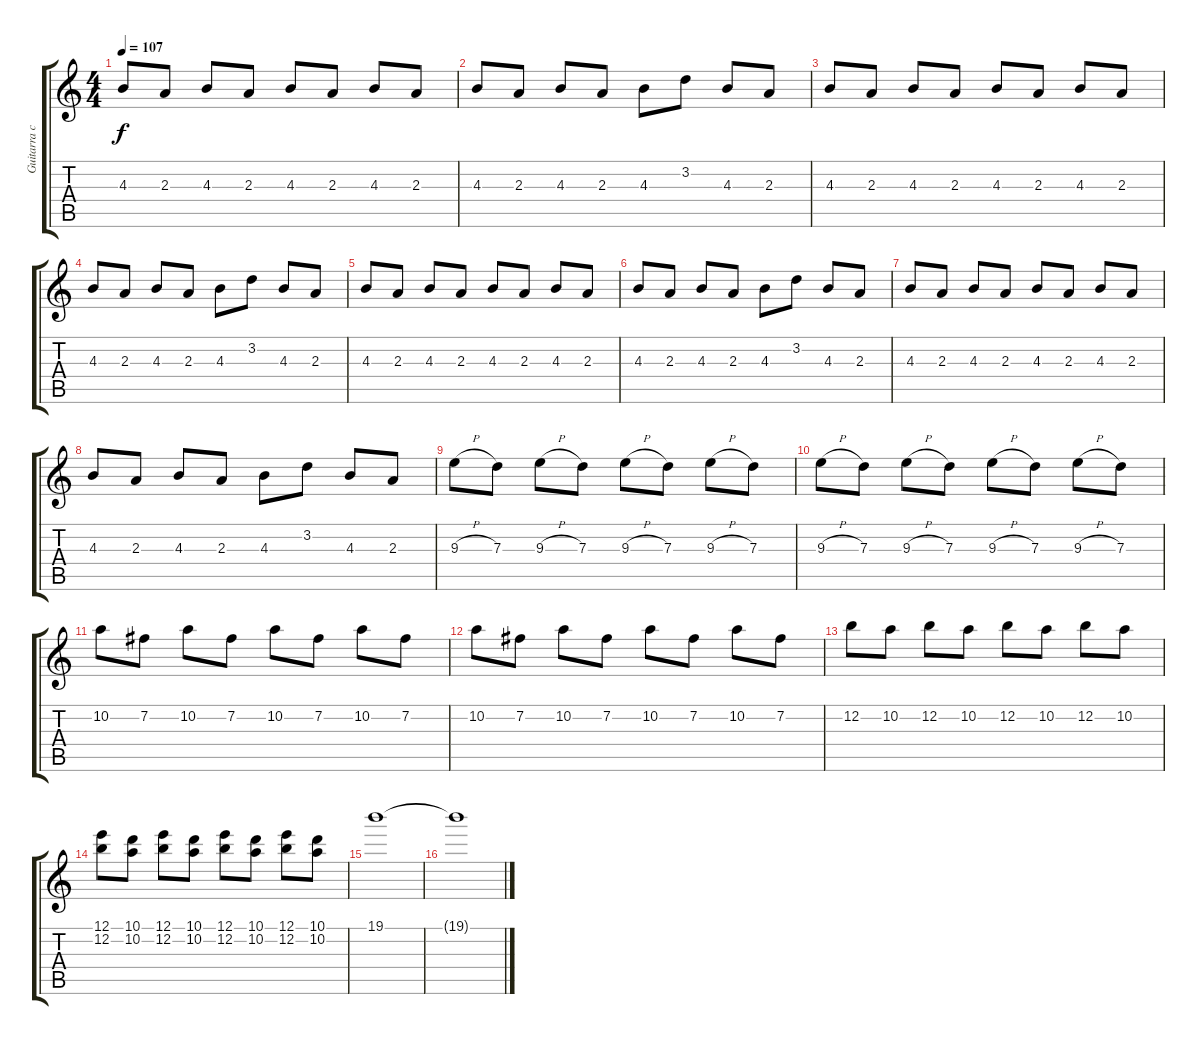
\track ("Guitarra c/distorsion" "Guitarra c") {instrument distortionguitar}
\staff {score tabs}
\tuning (E4 B3 G3 D3 A2 E2) {hide}
\ts (4 4)
\tempo 107
\clef g2
\ks c
4.3.8{dy f volume 10 balance 4} 2.3.8 4.3.8 2.3.8 4.3.8 2.3.8 4.3.8 2.3.8 |
4.3.8 2.3.8 4.3.8 2.3.8 4.3.8 3.2.8 4.3.8 2.3.8 |
4.3.8 2.3.8 4.3.8 2.3.8 4.3.8 2.3.8 4.3.8 2.3.8 |
4.3.8 2.3.8 4.3.8 2.3.8 4.3.8 3.2.8 4.3.8 2.3.8 |
4.3.8{volume 10 balance 4} 2.3.8 4.3.8 2.3.8 4.3.8 2.3.8 4.3.8 2.3.8 |
4.3.8 2.3.8 4.3.8 2.3.8 4.3.8 3.2.8 4.3.8 2.3.8 |
4.3.8 2.3.8 4.3.8 2.3.8 4.3.8 2.3.8 4.3.8 2.3.8 |
4.3.8 2.3.8 4.3.8 2.3.8 4.3.8 3.2.8 4.3.8 2.3.8 |
9.3{h}.8{volume 16 balance 8} 7.3.8 9.3{h}.8 7.3.8 9.3{h}.8 7.3.8 9.3{h}.8 7.3.8 |
9.3{h}.8 7.3.8 9.3{h}.8 7.3.8 9.3{h}.8 7.3.8 9.3{h}.8 7.3.8 |
10.2.8 7.2.8 10.2.8 7.2.8 10.2.8 7.2.8 10.2.8 7.2.8 |
10.2.8 7.2.8 10.2.8 7.2.8 10.2.8 7.2.8 10.2.8 7.2.8 |
12.2.8 10.2.8 12.2.8 10.2.8 12.2.8 10.2.8 12.2.8 10.2.8 |
(12.1 12.2).8 (10.1 10.2).8 (12.1 12.2).8 (10.1 10.2).8 (12.1 12.2).8 (10.1 10.2).8 (12.1 12.2).8 (10.1 10.2).8 |
19.1.1 |
19.1{t}.1
